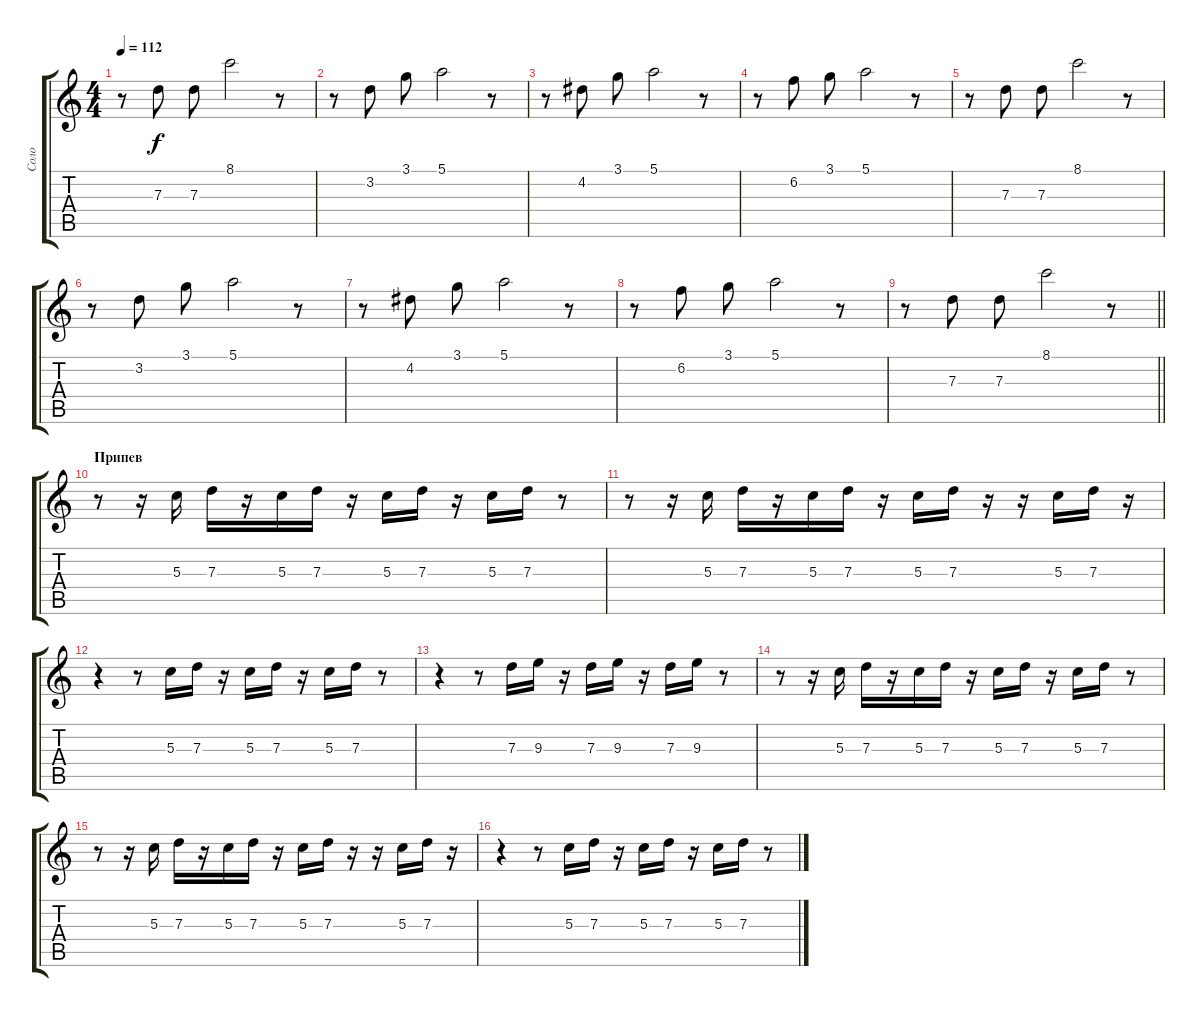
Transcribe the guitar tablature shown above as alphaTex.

\track ("Соло" "Соло") {instrument electricguitarjazz}
\staff {score tabs}
\tuning (E4 B3 G3 D3 A2 E2) {hide}
\ts (4 4)
\tempo 112
\clef g2
\ks c
r.8{dy f} 7.3.8 7.3.8 8.1.2 r.8 |
r.8 3.2.8 3.1.8 5.1.2 r.8 |
r.8 4.2.8 3.1.8 5.1.2 r.8 |
r.8 6.2.8 3.1.8 5.1.2 r.8 |
r.8 7.3.8 7.3.8 8.1.2 r.8 |
r.8 3.2.8 3.1.8 5.1.2 r.8 |
r.8 4.2.8 3.1.8 5.1.2 r.8 |
r.8 6.2.8 3.1.8 5.1.2 r.8 |
\barLineRight lightlight
r.8 7.3.8 7.3.8 8.1.2 r.8 |
\section ("" "Припев")
r.8 r.16 5.3.16 7.3.16 r.16 5.3.16 7.3.16 r.16 5.3.16 7.3.16 r.16 5.3.16 7.3.16 r.8 |
r.8 r.16 5.3.16 7.3.16 r.16 5.3.16 7.3.16 r.16 5.3.16 7.3.16 r.16 r.16 5.3.16 7.3.16 r.16 |
r.4 r.8 5.3.16 7.3.16 r.16 5.3.16 7.3.16 r.16 5.3.16 7.3.16 r.8 |
r.4 r.8 7.3.16 9.3.16 r.16 7.3.16 9.3.16 r.16 7.3.16 9.3.16 r.8 |
r.8 r.16 5.3.16 7.3.16 r.16 5.3.16 7.3.16 r.16 5.3.16 7.3.16 r.16 5.3.16 7.3.16 r.8 |
r.8 r.16 5.3.16 7.3.16 r.16 5.3.16 7.3.16 r.16 5.3.16 7.3.16 r.16 r.16 5.3.16 7.3.16 r.16 |
r.4 r.8 5.3.16 7.3.16 r.16 5.3.16 7.3.16 r.16 5.3.16 7.3.16 r.8
